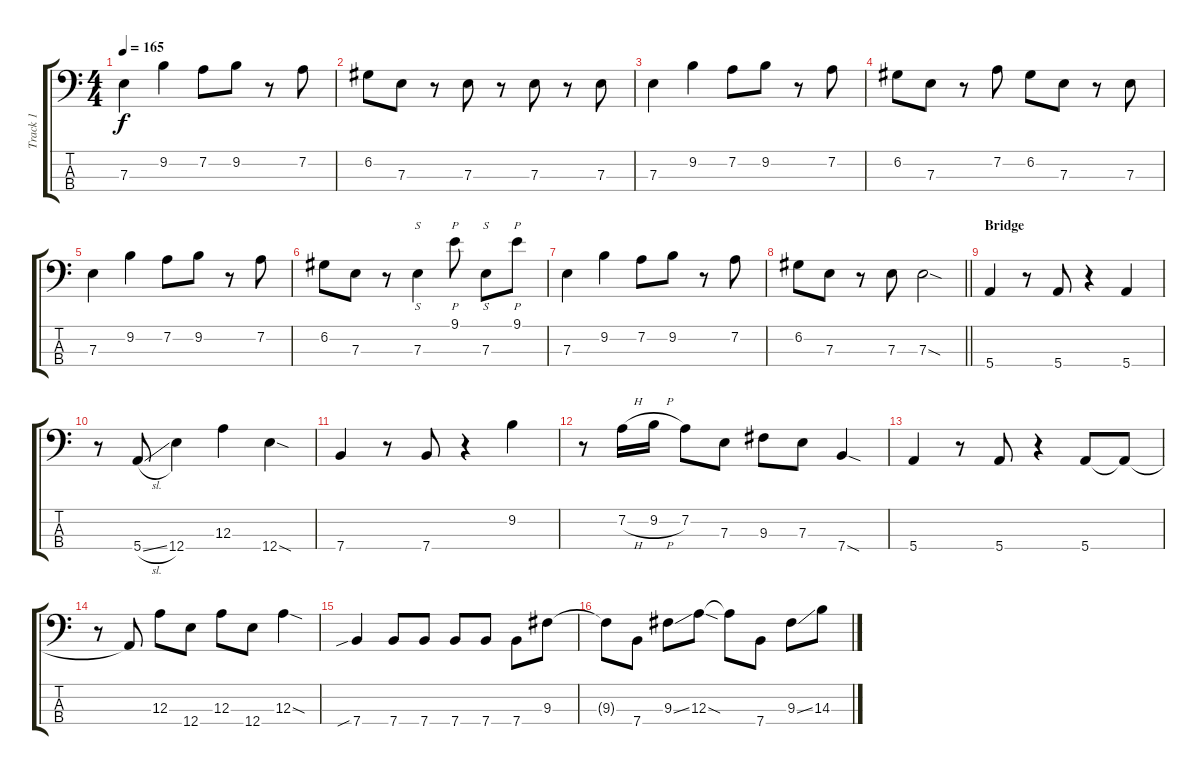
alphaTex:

\track ("Track 1" "Track 1") {instrument slapbass1}
\staff {score tabs}
\tuning (G2 D2 A1 E1) {hide}
\ts (4 4)
\tempo 165
\clef f4
\ks c
7.3.4{dy f} 9.2.4 7.2.8 9.2.8 r.8 7.2.8 |
6.2.8 7.3.8 r.8 7.3.8 r.8 7.3.8 r.8 7.3.8 |
7.3.4 9.2.4 7.2.8 9.2.8 r.8 7.2.8 |
6.2.8 7.3.8 r.8 7.2.8 6.2.8 7.3.8 r.8 7.3.8 |
7.3.4 9.2.4 7.2.8 9.2.8 r.8 7.2.8 |
6.2.8 7.3.8 r.8 7.3.4{s} 9.1.8{p} 7.3.8{s} 9.1.8{p} |
7.3.4 9.2.4 7.2.8 9.2.8 r.8 7.2.8 |
\barLineRight lightlight
6.2.8 7.3.8 r.8 7.3.8 7.3{sod}.2 |
\section ("" "Bridge")
5.4.4 r.8 5.4.8 r.4 5.4.4 |
r.8 5.4{sl}.8 12.4.4 12.3.4 12.4{sod}.4 |
7.4.4 r.8 7.4.8 r.4 9.2.4 |
r.8 7.2{h}.16 9.2{h}.16 7.2.8 7.3.8 9.3.8 7.3.8 7.4{sod}.4 |
5.4.4 r.8 5.4.8 r.4 5.4.8 5.4{t}.8 |
r.8 5.4{t}.8 12.3.8 12.4.8 12.3.8 12.4.8 12.3{sod}.4 |
7.4{sib}.4 7.4.8 7.4.8 7.4.8 7.4.8 7.4.8 9.3.8 |
9.3{t}.8 7.4.8 9.3{ss}.8 12.3{sod}.8 12.3{t}.8 7.4.8 9.3{ss}.8 14.3.8
